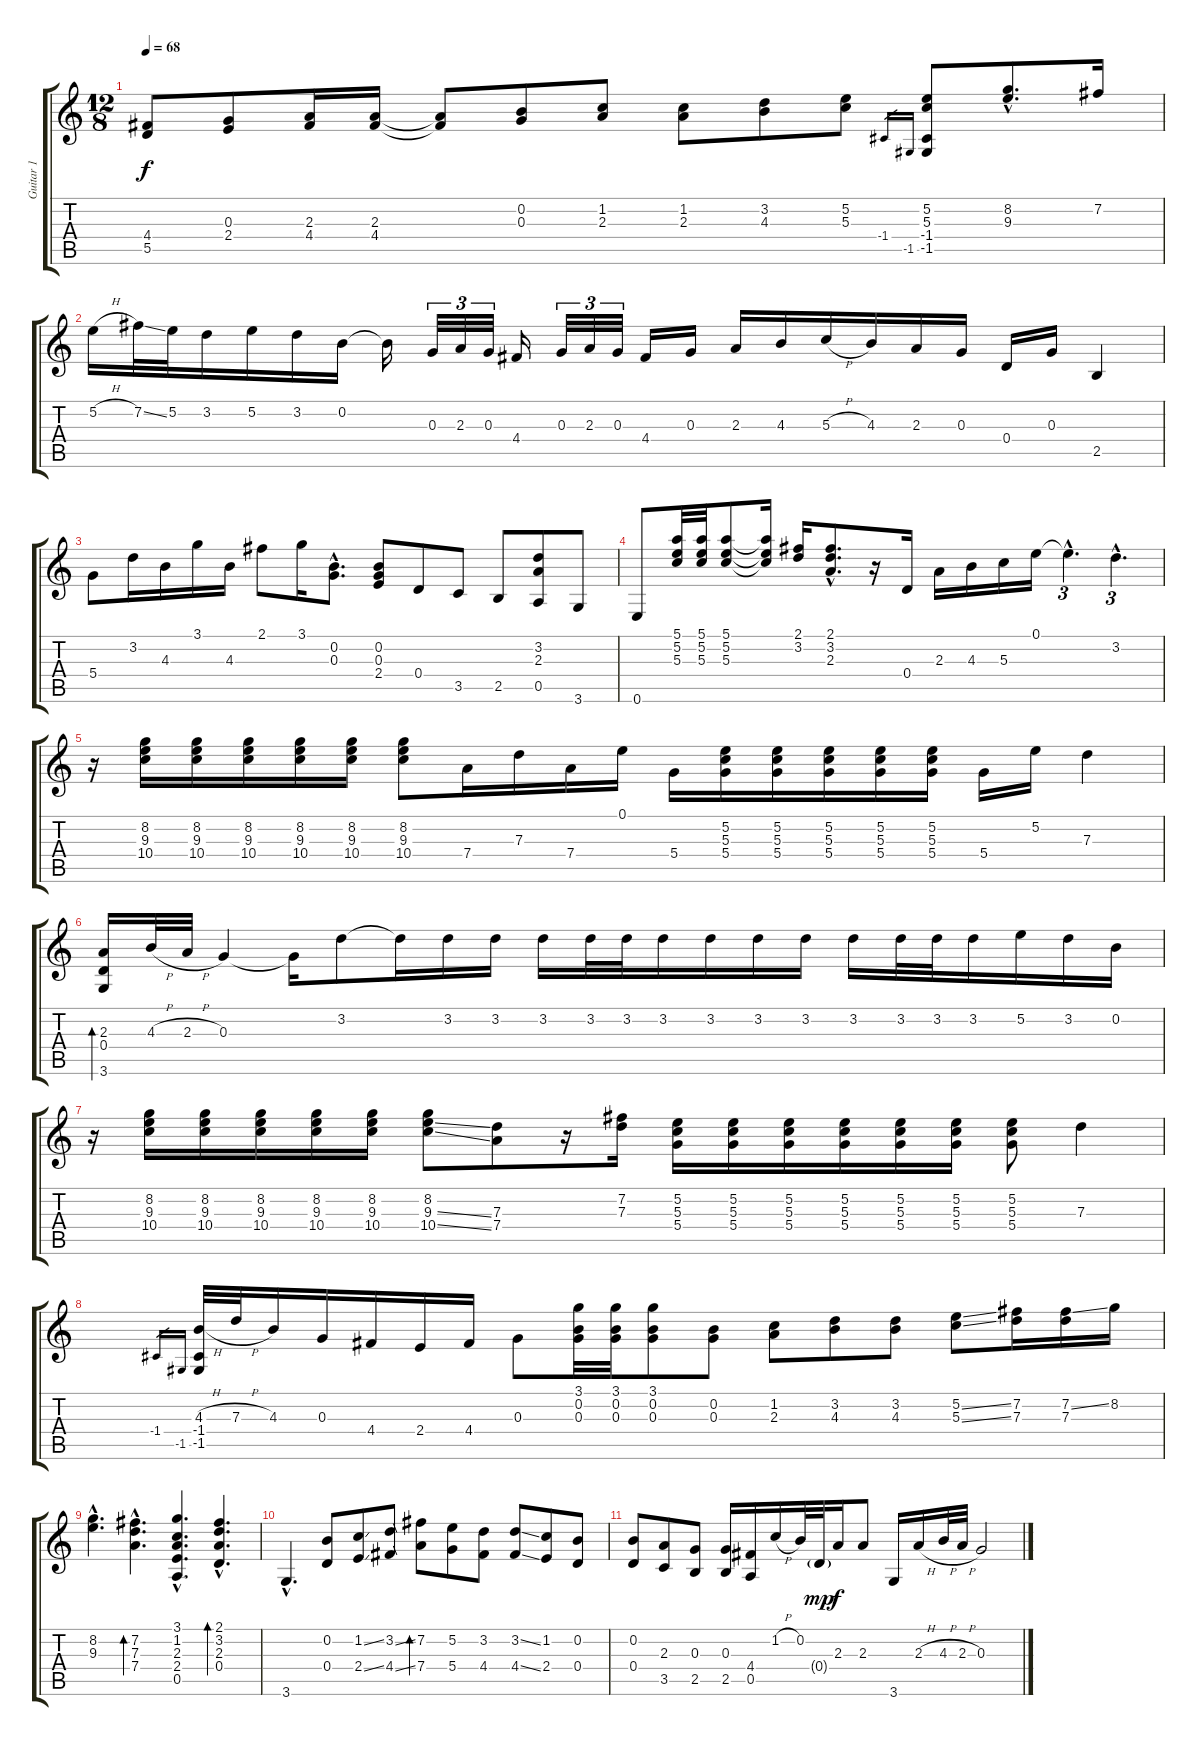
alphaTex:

\track ("Guitar 1" "Guitar 1") {instrument acousticguitarnylon}
\staff {score tabs}
\tuning (E4 B3 G3 D3 A2 E2) {hide}
\ts (12 8)
\tempo 68
\clef g2
\ks c
(4.4 5.5).8{dy f} (0.3 2.4).8 (2.3 4.4).16 (2.3 4.4).16 (2.3{t} 4.4{t}).8 (0.2 0.3).8 (1.2 2.3).8 (1.2 2.3).8 (3.2 4.3).8 (5.2 5.3).8 -1.4.16{gr} -1.5.16{gr} (5.2 5.3 -1.4 -1.5).8 (8.2{hac} 9.3{hac}).8{d} 7.2.16 |
5.2{h}.16 7.2{ss}.32 5.2.32 3.2.16 5.2.16 3.2.16 0.2.16 0.2{t}.16 0.3.32{tu (3 2)} 2.3.32{tu (3 2)} 0.3.32{tu (3 2)} 4.4.16 0.3.32{tu (3 2)} 2.3.32{tu (3 2)} 0.3.32{tu (3 2)} 4.4.16 0.3.16 2.3.16 4.3.16 5.3{h}.16 4.3.16 2.3.16 0.3.16 0.4.16 0.3.16 2.5.4 |
5.4.8 3.2.16 4.3.16 3.1.16 4.3.16 2.1.8 3.1.16 (0.2{hac} 0.3{hac}).8{d} (0.2 0.3 2.4).8 0.4.8 3.5.8 2.5.8 (3.2 2.3 0.5).8 3.6.8 |
0.6.8 (5.1 5.2 5.3).32 (5.1 5.2 5.3).32 (5.1 5.2 5.3).8 (5.1{t} 5.2{t} 5.3{t}).16 (2.1 3.2).16 (2.1{hac} 3.2{hac} 2.3{hac}).8{d} r.16 0.4.16 2.3.16 4.3.16 5.3.16 0.1.16 0.1{hac t}.4{d tu (3 2)} 3.2{hac}.4{d tu (3 2)} |
r.16 (8.2 9.3 10.4).16 (8.2 9.3 10.4).16 (8.2 9.3 10.4).16 (8.2 9.3 10.4).16 (8.2 9.3 10.4).16 (8.2 9.3 10.4).8 7.4.16 7.3.16 7.4.16 0.1.16 5.4.16 (5.2 5.3 5.4).16 (5.2 5.3 5.4).16 (5.2 5.3 5.4).16 (5.2 5.3 5.4).16 (5.2 5.3 5.4).16 5.4.16 5.2.16 7.3.4 |
(2.3 0.4 3.6).16{bd 240} 4.3{h}.32 2.3{h}.32 0.3.4 0.3{t}.16 3.2.8 3.2{t}.16 3.2.16 3.2.16 3.2.16 3.2.32 3.2.32 3.2.16 3.2.16 3.2.16 3.2.16 3.2.16 3.2.32 3.2.32 3.2.16 5.2.16 3.2.16 0.2.16 |
r.16 (8.2 9.3 10.4).16 (8.2 9.3 10.4).16 (8.2 9.3 10.4).16 (8.2 9.3 10.4).16 (8.2 9.3 10.4).16 (8.2 9.3{ss} 10.4{ss}).8 (7.3 7.4).8 r.16 (7.2 7.3).16 (5.2 5.3 5.4).16 (5.2 5.3 5.4).16 (5.2 5.3 5.4).16 (5.2 5.3 5.4).16 (5.2 5.3 5.4).16 (5.2 5.3 5.4).16 (5.2 5.3 5.4).8 7.3.4 |
-1.4.16{gr} -1.5.16{gr} (4.3{h} -1.4 -1.5).32 7.3{h}.32 4.3.16 0.3.16 4.4.16 2.4.16 4.4.16 0.3.8 (3.1 0.2 0.3).32 (3.1 0.2 0.3).32 (3.1 0.2 0.3).8 (0.2 0.3).8 (1.2 2.3).8 (3.2 4.3).8 (3.2 4.3).8 (5.2{ss} 5.3{ss}).8 (7.2 7.3).16 (7.2{ss} 7.3).16 8.2.16 |
(8.2{hac} 9.3{hac}).4{d} (7.2{hac} 7.3{hac} 7.4{hac}).4{d bd 240} (3.1{hac} 1.2{hac} 2.3{hac} 2.4{hac} 0.5{hac}).4{d} (2.1{hac} 3.2{hac} 2.3{hac} 0.4{hac}).4{d bd 240} |
3.6{hac}.4{d} (0.2 0.4).8 (1.2{ss} 2.4{ss}).8 (3.2{ss} 4.4{ss}).8 (7.2 7.4).8{bd 240} (5.2 5.4).8 (3.2 4.4).8 (3.2{ss} 4.4{ss}).8 (1.2 2.4).8 (0.2 0.4).8 |
(0.2 0.4).8 (2.3 3.5).8 (0.3 2.5).8 (0.3 2.5).16 (4.4 0.5).16 1.2{h}.16 0.2.32 0.4{g}.32{dy mp} 2.3.16{dy f} 2.3.8 3.6.16 2.3{h}.16 4.3{h}.32 2.3{h}.32 0.3.2
